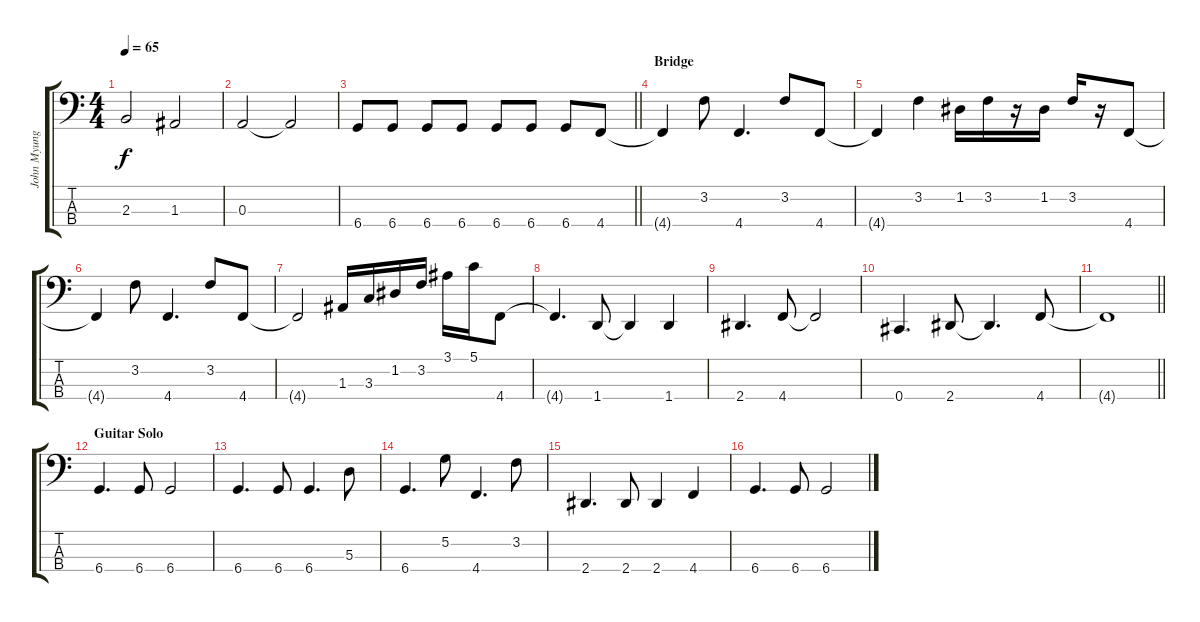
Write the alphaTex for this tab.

\track ("John Myung" "John Myung") {solo instrument electricbassfinger}
\staff {score tabs}
\tuning (G2 D2 A1 Db1) {hide}
\ts (4 4)
\tempo 65
\clef f4
\ks c
2.3.2{dy f} 1.3.2 |
0.3.2 0.3{t}.2 |
\barLineRight lightlight
6.4.8 6.4.8 6.4.8 6.4.8 6.4.8 6.4.8 6.4.8 4.4.8 |
\section ("" "Bridge")
4.4{t}.4 3.2.8 4.4.4{d} 3.2.8 4.4.8 |
4.4{t}.4 3.2.4 1.2.16 3.2.16 r.16 1.2.16 3.2.16 r.16 4.4.8 |
4.4{t}.4 3.2.8 4.4.4{d} 3.2.8 4.4.8 |
4.4{t}.2 1.3.16 3.3.16 1.2.16 3.2.16 3.1.16 5.1.16 4.4.8 |
4.4{t}.4{d} 1.4.8 1.4{t}.4 1.4.4 |
2.4.4{d} 4.4.8 4.4{t}.2 |
0.4.4{d} 2.4.8 2.4{t}.4{d} 4.4.8 |
\barLineRight lightlight
4.4{t}.1 |
\section ("" "Guitar Solo")
6.4.4{d} 6.4.8 6.4.2 |
6.4.4{d} 6.4.8 6.4.4{d} 5.3.8 |
6.4.4{d} 5.2.8 4.4.4{d} 3.2.8 |
2.4.4{d} 2.4.8 2.4.4 4.4.4 |
6.4.4{d} 6.4.8 6.4.2
